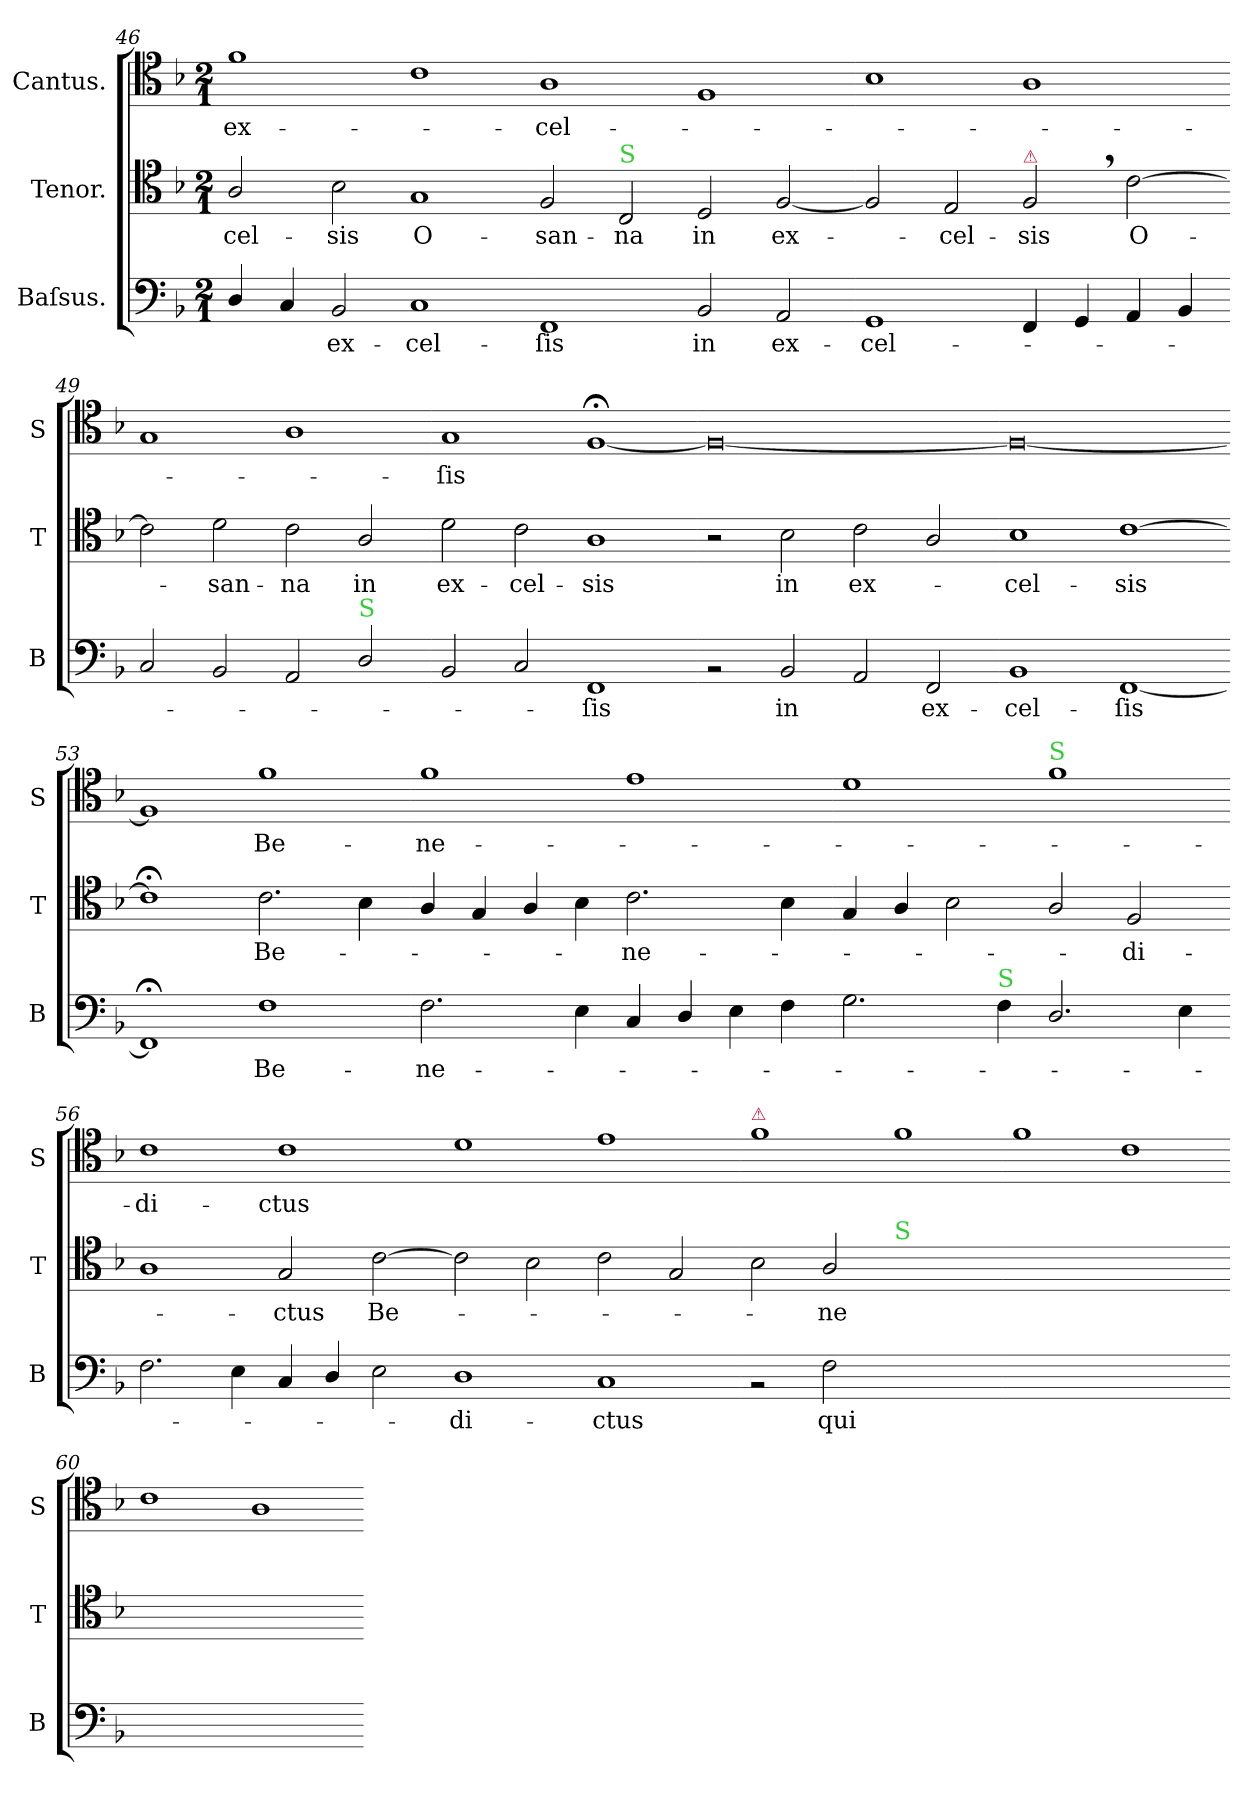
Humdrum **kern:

**kern	**text	**kern	**text	**kern	**text
*part3	*part3	*part2	*part2	*part1	*part1
*staff3	*staff3	*staff2	*staff2	*staff1	*staff1
*I"Baſsus.	*	*I"Tenor.	*	*I"Cantus.	*
*I'B	*	*I'T	*	*I'S	*
*clefF4	*	*clefC4	*	*clefC4	*
*k[b-]	*	*k[b-]	*	*k[b-]	*
*M2/1	*	*M2/1	*	*M2/1	*
=46	=46	=46	=46	=46	=46
4D/	.	2A/	-cel-	1f	ex-
4C/	.	.	.	.	.
2BB-/	ex-	2B-\	-sis	.	.
1C	-cel-	1G	O-	1c	.
=47-	=47-	=47-	=47-	=47-	=47-
1FF	-ſis	2F/	-san-	1A	-cel-
!	!	!LO:TX:a:color=limegreen:t=S	!	!	!
.	.	2C/	-na	.	.
!	!LO:LY:i	!	!	!	!
2BB-/	in	2D/	in	1F	.
!	!LO:LY:i	!	!	!	!
2AA/	ex-	[2F/	ex-	.	.
=48-	=48-	=48-	=48-	=48-	=48-
!	!LO:LY:i	!	!	!	!
1GG	-cel-	2F/]	.	1B-	.
.	.	2E/	-cel-	.	.
!	!	!LO:TX:a:color=crimson:t=⚠	!	!	!
4FF/	.	2F,/	-sis	1A	.
4GG/	.	.	.	.	.
!	!	!	!LO:LY:i	!	!
4AA/	.	[2c\	O-	.	.
4BB-/	.	.	.	.	.
=49-	=49-	=49-	=49-	=49-	=49-
2C/	.	2c\]	.	1G	.
!	!	!	!LO:LY:i	!	!
2BB-/	.	2d\	-san-	.	.
!	!	!	!LO:LY:i	!	!
2AA/	.	2c\	-na	1A	.
!LO:TX:a:color=limegreen:t=S	!	!	!	!	!
!	!	!	!LO:LY:i	!	!
2D/	.	2A/	in	.	.
=50-	=50-	=50-	=50-	=50-	=50-
!	!	!	!LO:LY:i	!	!
2BB-/	.	2d\	ex-	1G	-ſis
!	!	!	!LO:LY:i	!	!
2C/	.	2c\	-cel-	.	.
!	!LO:LY:i	!	!LO:LY:i	!	!
1FF	-ſis	1A	-sis	[1F;<;	.
=51-	=51-	=51-	=51-	=51-	=51-
2rBB	.	2r	.	0F_	.
!	!LO:LY:i	!	!LO:LY:i	!	!
2BB-/	in	2B-\	in	.	.
!	!	!	!LO:LY:i	!	!
2AA/	.	2c\	ex-	.	.
!	!LO:LY:i	!	!	!	!
2FF/	ex-	2A/	.	.	.
=52-	=52-	=52-	=52-	=52-	=52-
!	!LO:LY:i	!	!LO:LY:i	!	!
1BB-	-cel-	1B-	-cel-	0F_	.
!	!LO:LY:i	!	!LO:LY:i	!	!
[1FF	-ſis	[1c	-sis	.	.
=53-	=53-	=53-	=53-	=53-	=53-
1FF;<;]	.	1c;<;]	.	1F]	.
1F	Be-	2.c\	Be-	1f	Be-
.	.	4B-\	.	.	.
=54-	=54-	=54-	=54-	=54-	=54-
2.F\	-ne-	4A/	.	1f	-ne-
.	.	4G/	.	.	.
.	.	4A/	.	.	.
4E\	.	4B-\	.	.	.
4C/	.	2.c\	-ne-	1e	.
4D/	.	.	.	.	.
4E\	.	.	.	.	.
4F\	.	4B-\	.	.	.
=55-	=55-	=55-	=55-	=55-	=55-
2.G\	.	4G/	.	1d	.
.	.	4A/	.	.	.
.	.	2B-\	.	.	.
!LO:TX:a:color=limegreen:t=S	!	!	!	!	!
4F\	.	.	.	.	.
!	!	!	!	!LO:TX:a:color=limegreen:t=S	!
2.D/	.	2A/	.	1f	.
.	.	2F/	-di-	.	.
4E\	.	.	.	.	.
=56-	=56-	=56-	=56-	=56-	=56-
2.F\	.	1A	.	1c	-di-
4E\	.	.	.	.	.
4C/	.	2G/	-ctus	1c	ctus
4D/	.	.	.	.	.
!	!	!	!LO:LY:i	!	!
2E\	.	[2c\	Be-	.	.
=57-	=57-	=57-	=57-	=57-	=57-
1D	di-	2c\]	.	1d	.
.	.	2B-\	.	.	.
1C	-ctus	2c\	.	1e	.
.	.	2G/	.	.	.
=58-	=58-	=58-	=58-	=58-	=58-
!	!	!	!	!LO:TX:a:color=crimson:t=⚠	!
2rBB	.	2B-\	.	1f	.
!	!	!	!LO:LY:i	!	!
2F\	qui	2A/	-ne-	.	.
!	!	!LO:TX:a:color=limegreen:t=S	!	!	!
1ryy	.	1ryy	.	1f	.
=59-	=59-	=59-	=59-	=59-	=59-
0ryy	.	0ryy	.	1f	.
.	.	.	.	1c	.
=60-	=60-	=60-	=60-	=60-	=60-
0ryy	.	0ryy	.	1c	.
.	.	.	.	1A	.
=-	=-	=-	=-	=-	=-
*-	*-	*-	*-	*-	*-
